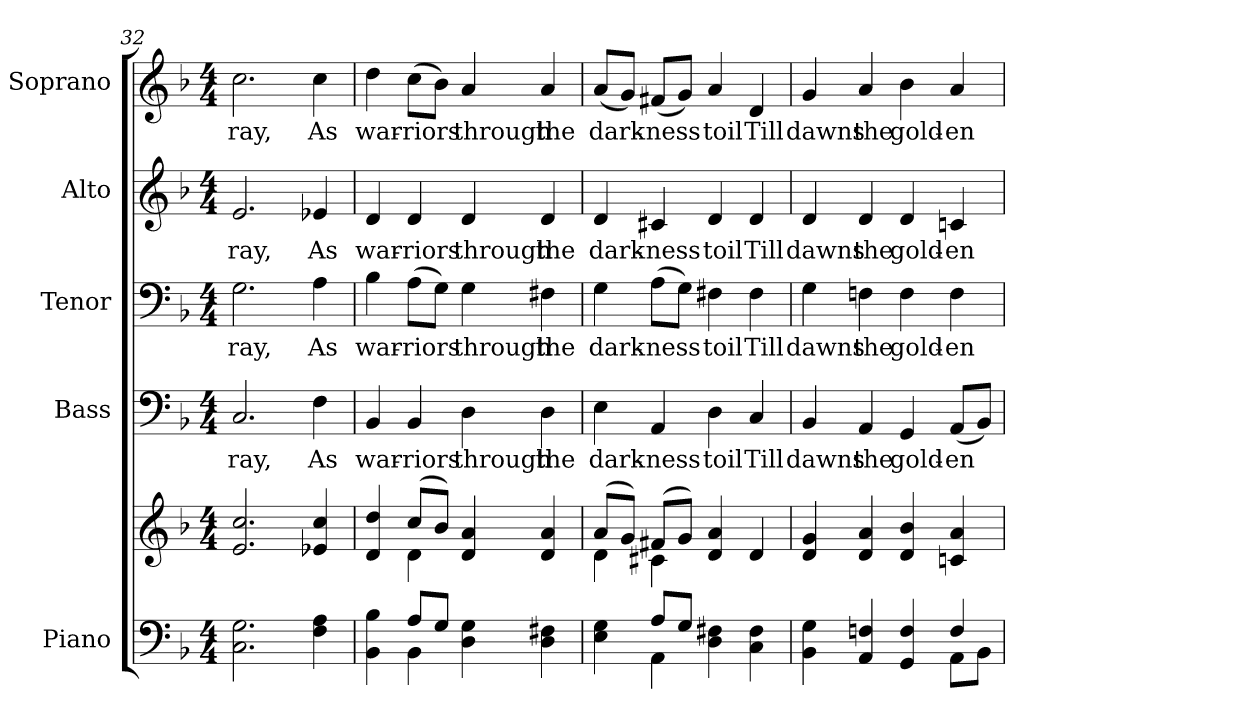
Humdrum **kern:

**kern	**kern	**kern	**text	**kern	**text	**kern	**text	**kern	**text
*part5	*part5	*part4	*part4	*part3	*part3	*part2	*part2	*part1	*part1
*staff6	*staff5	*staff4	*staff4	*staff3	*staff3	*staff2	*staff2	*staff1	*staff1
*I"Piano	*	*I"Bass	*	*I"Tenor	*	*I"Alto	*	*I"Soprano	*
*I'Pno.	*	*I'B.	*	*I'T.	*	*I'A.	*	*I'S.	*
!!LO:PB:g=z
*clefF4	*clefG2	*clefF4	*	*clefF4	*	*clefG2	*	*clefG2	*
*k[b-]	*k[b-]	*k[b-]	*	*k[b-]	*	*k[b-]	*	*k[b-]	*
*F:	*F:	*F:	*	*F:	*	*F:	*	*F:	*
*M4/4	*M4/4	*M4/4	*	*M4/4	*	*M4/4	*	*M4/4	*
=32	=32	=32	=32	=32	=32	=32	=32	=32	=32
!	!	!	!LO:LY:b:color=#000000	!	!	!	!	!	!
!	!	!	!	!	!LO:LY:b:color=#000000	!	!	!	!
!	!	!	!	!	!	!	!LO:LY:b:color=#000000	!	!
!	!	!	!	!	!	!	!	!	!LO:LY:b:color=#000000
2.Ci\ 2.Gi	2.ei/ 2.cci	2.Ci/	-ray,	2.Gi\	-ray,	2.ei/	-ray,	2.cci\	-ray,
!	!	!	!LO:LY:b:color=#000000	!	!	!	!	!	!
!	!	!	!	!	!LO:LY:b:color=#000000	!	!	!	!
!	!	!	!	!	!	!	!LO:LY:b:color=#000000	!	!
!	!	!	!	!	!	!	!	!	!LO:LY:b:color=#000000
4Fi\ 4Ai	4e-Xi/ 4cci	4Fi\	As	4Ai\	As	4e-Xi/	As	4cci\	As
=33	=33	=33	=33	=33	=33	=33	=33	=33	=33
*^	*^	*	*	*	*	*	*	*	*
!	!	!	!	!	!LO:LY:b:color=#000000	!	!	!	!	!	!
!	!	!	!	!	!	!	!LO:LY:b:color=#000000	!	!	!	!
!	!	!	!	!	!	!	!	!	!LO:LY:b:color=#000000	!	!
!	!	!	!	!	!	!	!	!	!	!	!LO:LY:b:color=#000000
4BB-i\ 4B-i	4ryy	4di/ 4ddi	4ryy	4BB-i/	war-	4B-i\	war-	4di/	war-	4ddi\	war-
!	!	!	!	!	!LO:LY:b:color=#000000	!	!	!	!	!	!
!	!	!	!	!	!	!	!LO:LY:b:color=#000000	!	!	!	!
!	!	!	!	!	!	!	!	!	!LO:LY:b:color=#000000	!	!
!	!	!	!	!	!	!	!	!	!	!	!LO:LY:b:color=#000000
8Ai/L	4BB-i\	(8cci/L	4di\	4BB-i/	-riors	(8Ai\L	-riors	4di/	-riors	(8cci\L	-riors
8Gi/J	.	8b-i/J)	.	.	.	8Gi\J)	.	.	.	8b-i\J)	.
!	!	!	!	!	!LO:LY:b:color=#000000	!	!	!	!	!	!
!	!	!	!	!	!	!	!LO:LY:b:color=#000000	!	!	!	!
!	!	!	!	!	!	!	!	!	!LO:LY:b:color=#000000	!	!
!	!	!	!	!	!	!	!	!	!	!	!LO:LY:b:color=#000000
4Di\ 4Gi	2ryy	4di/ 4ai	2ryy	4Di\	through	4Gi\	through	4di/	through	4ai/	through
!	!	!	!	!	!LO:LY:b:color=#000000	!	!	!	!	!	!
!	!	!	!	!	!	!	!LO:LY:b:color=#000000	!	!	!	!
!	!	!	!	!	!	!	!	!	!LO:LY:b:color=#000000	!	!
!	!	!	!	!	!	!	!	!	!	!	!LO:LY:b:color=#000000
4Di\ 4F#Xi	.	4di/ 4ai	.	4Di\	the	4F#Xi\	the	4di/	the	4ai/	the
!!LO:PB:g=z
=34	=34	=34	=34	=34	=34	=34	=34	=34	=34	=34	=34
!	!	!	!	!	!LO:LY:b:color=#000000	!	!	!	!	!	!
!	!	!	!	!	!	!	!LO:LY:b:color=#000000	!	!	!	!
!	!	!	!	!	!	!	!	!	!LO:LY:b:color=#000000	!	!
!	!	!	!	!	!	!	!	!	!	!	!LO:LY:b:color=#000000
4Ei\ 4Gi	4ryy	(8ai/L	4di\	4Ei\	dark-	4Gi\	dark-	4di/	dark-	(8ai/L	dark-
.	.	8gi/J)	.	.	.	.	.	.	.	8gi/J)	.
!	!	!	!	!	!LO:LY:b:color=#000000	!	!	!	!	!	!
!	!	!	!	!	!	!	!LO:LY:b:color=#000000	!	!	!	!
!	!	!	!	!	!	!	!	!	!LO:LY:b:color=#000000	!	!
!	!	!	!	!	!	!	!	!	!	!	!LO:LY:b:color=#000000
8Ai/L	4AAi\	(8f#Xi/L	4c#Xi\	4AAi/	-ness	(8Ai\L	-ness	4c#Xi/	-ness	(8f#Xi/L	-ness
8Gi/J	.	8gi/J)	.	.	.	8Gi\J)	.	.	.	8gi/J)	.
!	!	!	!	!	!LO:LY:b:color=#000000	!	!	!	!	!	!
!	!	!	!	!	!	!	!LO:LY:b:color=#000000	!	!	!	!
!	!	!	!	!	!	!	!	!	!LO:LY:b:color=#000000	!	!
!	!	!	!	!	!	!	!	!	!	!	!LO:LY:b:color=#000000
4Di\ 4F#Xi	2ryy	4di/ 4ai	2ryy	4Di\	toil	4F#Xi\	toil	4di/	toil	4ai/	toil
!	!	!	!	!	!LO:LY:b:color=#000000	!	!	!	!	!	!
!	!	!	!	!	!	!	!LO:LY:b:color=#000000	!	!	!	!
!	!	!	!	!	!	!	!	!	!LO:LY:b:color=#000000	!	!
!	!	!	!	!	!	!	!	!	!	!	!LO:LY:b:color=#000000
4Ci\ 4F#i	.	4di/	.	4Ci/	Till	4F#i\	Till	4di/	Till	4di/	Till
*	*	*v	*v	*	*	*	*	*	*	*	*
=35	=35	=35	=35	=35	=35	=35	=35	=35	=35	=35
!	!	!	!	!LO:LY:b:color=#000000	!	!	!	!	!	!
!	!	!	!	!	!	!LO:LY:b:color=#000000	!	!	!	!
!	!	!	!	!	!	!	!	!LO:LY:b:color=#000000	!	!
!	!	!	!	!	!	!	!	!	!	!LO:LY:b:color=#000000
4BB-i\ 4Gi	2ryy	4di/ 4gi	4BB-i/	dawns	4Gi\	dawns	4di/	dawns	4gi/	dawns
!	!	!	!	!LO:LY:b:color=#000000	!	!	!	!	!	!
!	!	!	!	!	!	!LO:LY:b:color=#000000	!	!	!	!
!	!	!	!	!	!	!	!	!LO:LY:b:color=#000000	!	!
!	!	!	!	!	!	!	!	!	!	!LO:LY:b:color=#000000
4AAi/ 4Fni	.	4di/ 4ai	4AAi/	the	4Fni\	the	4di/	the	4ai/	the
!	!	!	!	!LO:LY:b:color=#000000	!	!	!	!	!	!
!	!	!	!	!	!	!LO:LY:b:color=#000000	!	!	!	!
!	!	!	!	!	!	!	!	!LO:LY:b:color=#000000	!	!
!	!	!	!	!	!	!	!	!	!	!LO:LY:b:color=#000000
4GGi/ 4Fi	4ryy	4di/ 4b-i	4GGi/	gold-	4Fi\	gold-	4di/	gold-	4b-i\	gold-
!	!	!	!	!LO:LY:b:color=#000000	!	!	!	!	!	!
!	!	!	!	!	!	!LO:LY:b:color=#000000	!	!	!	!
!	!	!	!	!	!	!	!	!LO:LY:b:color=#000000	!	!
!	!	!	!	!	!	!	!	!	!	!LO:LY:b:color=#000000
4Fi/	8AAi\L	4cni/ 4ai	(8AAi/L	-en	4Fi\	-en	4cni/	-en	4ai/	-en
.	8BB-i\J	.	8BB-i/J)	.	.	.	.	.	.	.
*v	*v	*	*	*	*	*	*	*	*	*
=	=	=	=	=	=	=	=	=	=
*-	*-	*-	*-	*-	*-	*-	*-	*-	*-
